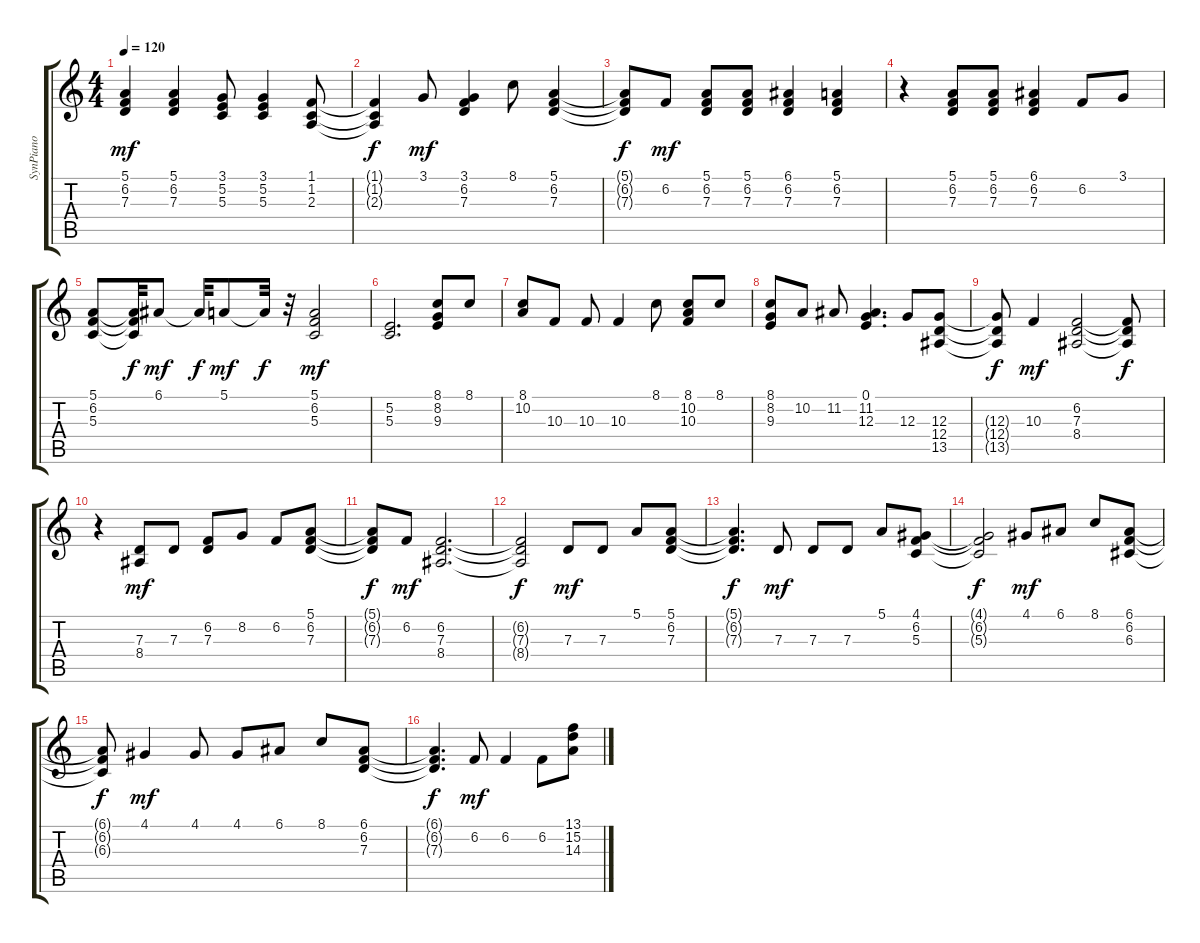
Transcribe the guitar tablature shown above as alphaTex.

\track ("SynPiano" "SynPiano") {solo instrument electricgrandpiano}
\staff {score tabs}
\tuning (E4 B3 G3 D3 A2 E2) {hide}
\ts (4 4)
\tempo 120
\clef g2
\ks c
(5.1 6.2 7.3).4{dy mf} (5.1 6.2 7.3).4 (3.1 5.2 5.3).8 (3.1 5.2 5.3).4 (1.1 1.2 2.3).8 |
(1.1{t} 1.2{t} 2.3{t}).4{dy f} 3.1.8{dy mf} (3.1 6.2 7.3).4 8.1.8 (5.1 6.2 7.3).4 |
(5.1{t} 6.2{t} 7.3{t}).8{dy f} 6.2.8{dy mf} (5.1 6.2 7.3).8 (5.1 6.2 7.3).8 (6.1 6.2 7.3).4 (5.1 6.2 7.3).4 |
r.4 (5.1 6.2 7.3).8 (5.1 6.2 7.3).8 (6.1 6.2 7.3).4 6.2.8 3.1.8 |
(5.1 6.2 5.3).8 (5.1{t} 6.2{t} 5.3{t}).32{dy f} 6.1.8{dy mf} 6.1{t}.32{dy f} 5.1.8{dy mf} 5.1{t}.32{dy f} r.32 (5.1 6.2 5.3).2{dy mf} |
(5.2 5.3).2{d} (8.1 8.2 9.3).8 8.1.8 |
(8.1 10.2).8 10.3.8 10.3.8 10.3.4 8.1.8 (8.1 10.2 10.3).8 8.1.8 |
(8.1 8.2 9.3).8 10.2.8 11.2.8 (0.1 11.2 12.3).4{d} 12.3.8 (12.3 12.4 13.5).8 |
(12.3{t} 12.4{t} 13.5{t}).8{dy f} 10.3.4{dy mf} (6.2 7.3 8.4).2 (6.2{t} 7.3{t} 8.4{t}).8{dy f} |
r.4 (7.3 8.4).8{dy mf} 7.3.8 (6.2 7.3).8 8.2.8 6.2.8 (5.1 6.2 7.3).8 |
(5.1{t} 6.2{t} 7.3{t}).8{dy f} 6.2.8{dy mf} (6.2 7.3 8.4).2{d} |
(6.2{t} 7.3{t} 8.4{t}).2{dy f} 7.3.8{dy mf} 7.3.8 5.1.8 (5.1 6.2 7.3).8 |
(5.1{t} 6.2{t} 7.3{t}).4{d dy f} 7.3.8{dy mf} 7.3.8 7.3.8 5.1.8 (4.1 6.2 5.3).8 |
(4.1{t} 6.2{t} 5.3{t}).2{dy f} 4.1.8{dy mf} 6.1.8 8.1.8 (6.1 6.2 6.3).8 |
(6.1{t} 6.2{t} 6.3{t}).8{dy f} 4.1.4{dy mf} 4.1.8 4.1.8 6.1.8 8.1.8 (6.1 6.2 7.3).8 |
(6.1{t} 6.2{t} 7.3{t}).4{d dy f} 6.2.8{dy mf} 6.2.4 6.2.8 (13.1 15.2 14.3).8
